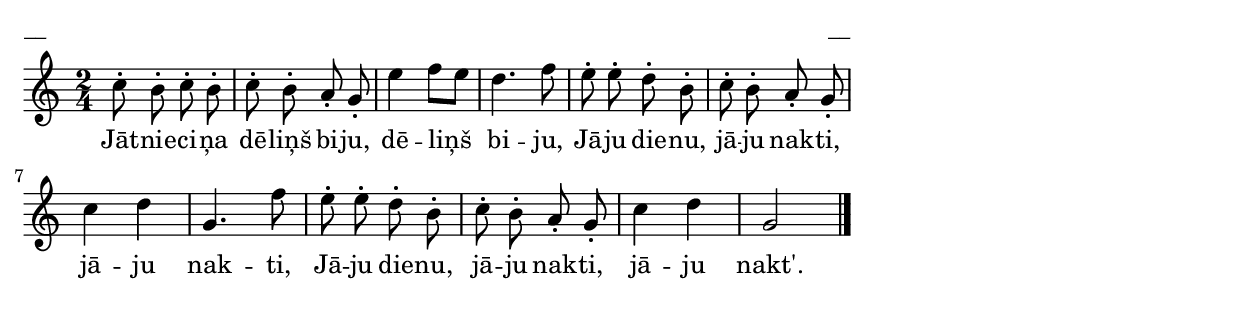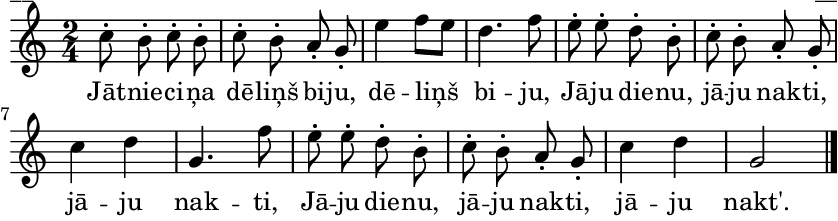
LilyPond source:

\version "2.13.18"
#(ly:set-option 'crop #t)

%\header {
%    title = "Jātnieciņa dēliņš biju"
%} 
\paper {
line-width = 14\cm
left-margin = 0.4\cm
between-system-padding = 0.1\cm
between-system-space = 0.1\cm
}
\layout {
indent = #0
ragged-last = ##f
}


voiceA = \relative c'' {
\clef "treble"
\key c \major
\time 2/4
c8-. b-. c-. b-. |
c8-. b-. a-. g-. |
e'4 f8[ e] |
d4. f8 |
e8-. e-. d-. b-. |
c-. b-. a-. g-. |
c4 d |
g,4. f'8 |
e8-. e-. d-. b-. |
c-. b-. a-. g-. |
c4 d |
g,2
\bar "|."
} 

lyricA = \lyricmode {
Jāt -- nie -- ci -- ņa dē -- liņš bi -- ju, dē -- liņš bi -- ju, 
Jā -- ju die -- nu, jā -- ju nak -- ti, jā -- ju nak -- ti, 
Jā -- ju die -- nu, jā -- ju nak -- ti, jā -- ju nakt'.
}

fullScore = <<
\new Staff {
<<
\new Voice = "voiceA" { \oneVoice \autoBeamOff \voiceA }
\new Lyrics \lyricsto "voiceA" \lyricA
>>
}
>>

\score {
\fullScore
\header { piece = "__" opus = "__" }
}
\markup { \with-color #(x11-color 'white) \sans \smaller "__" }
\score {
\unfoldRepeats
\fullScore
\midi {
\context { \Staff \remove "Staff_performer" }
\context { \Voice \consists "Staff_performer" }
}
}



